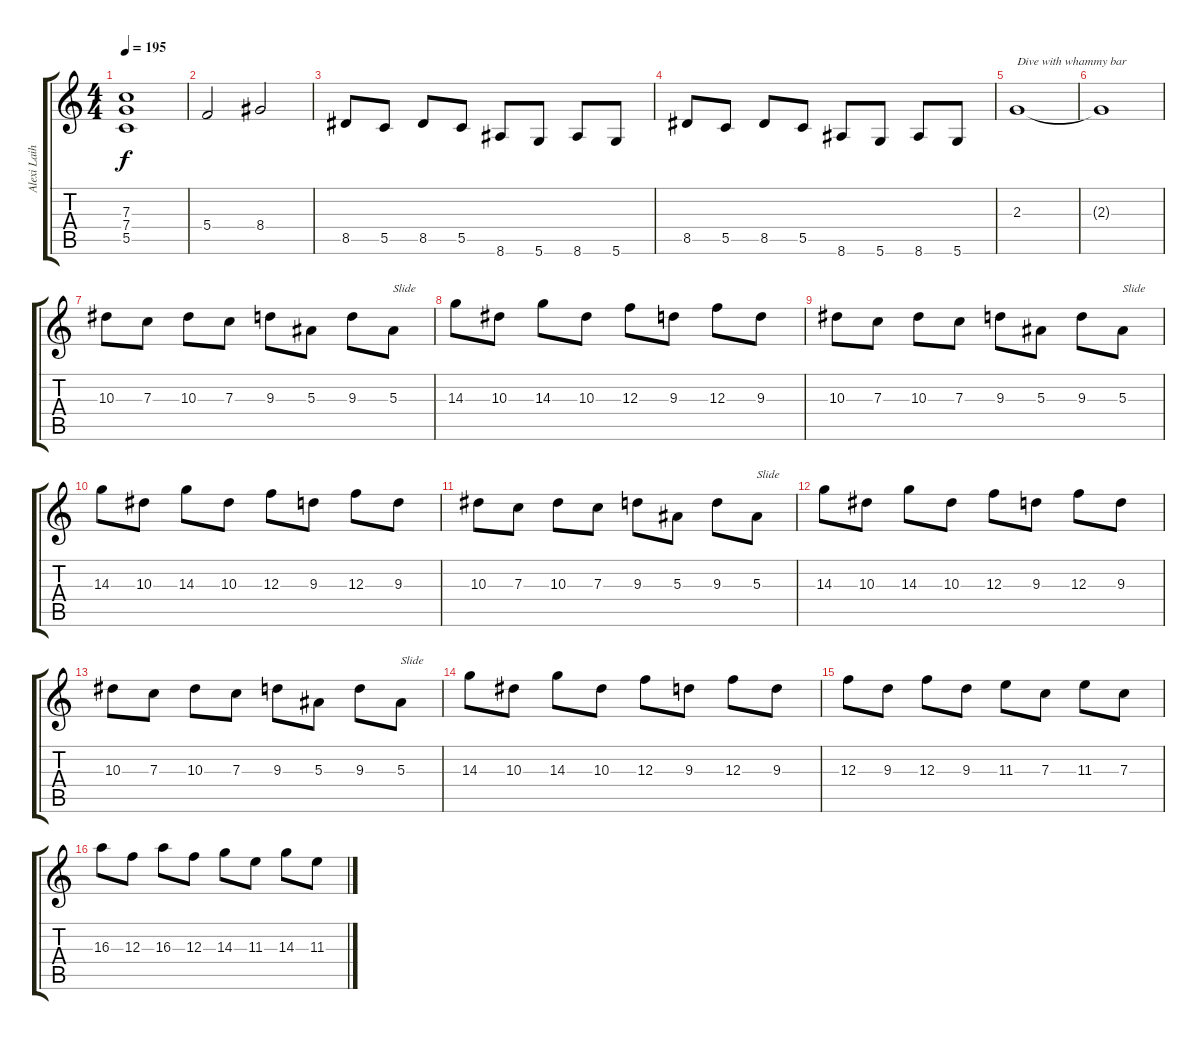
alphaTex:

\track ("Alexi Laiho" "Alexi Laih") {instrument distortionguitar}
\staff {score tabs}
\tuning (D4 A3 F3 C3 G2 D2) {hide}
\ts (4 4)
\tempo 195
\clef g2
\ks c
(7.3 7.4 5.5).1{dy f} |
5.4.2 8.4.2 |
8.5.8 5.5.8 8.5.8 5.5.8 8.6.8 5.6.8 8.6.8 5.6.8 |
8.5.8 5.5.8 8.5.8 5.5.8 8.6.8 5.6.8 8.6.8 5.6.8 |
2.3.1{txt "Dive with whammy bar"} |
2.3{t}.1 |
10.3.8 7.3.8 10.3.8 7.3.8 9.3.8 5.3.8 9.3.8 5.3.8{txt "Slide"} |
14.3.8 10.3.8 14.3.8 10.3.8 12.3.8 9.3.8 12.3.8 9.3.8 |
10.3.8 7.3.8 10.3.8 7.3.8 9.3.8 5.3.8 9.3.8 5.3.8{txt "Slide"} |
14.3.8 10.3.8 14.3.8 10.3.8 12.3.8 9.3.8 12.3.8 9.3.8 |
10.3.8 7.3.8 10.3.8 7.3.8 9.3.8 5.3.8 9.3.8 5.3.8{txt "Slide"} |
14.3.8 10.3.8 14.3.8 10.3.8 12.3.8 9.3.8 12.3.8 9.3.8 |
10.3.8 7.3.8 10.3.8 7.3.8 9.3.8 5.3.8 9.3.8 5.3.8{txt "Slide"} |
14.3.8 10.3.8 14.3.8 10.3.8 12.3.8 9.3.8 12.3.8 9.3.8 |
12.3.8 9.3.8 12.3.8 9.3.8 11.3.8 7.3.8 11.3.8 7.3.8 |
16.3.8 12.3.8 16.3.8 12.3.8 14.3.8 11.3.8 14.3.8 11.3.8
